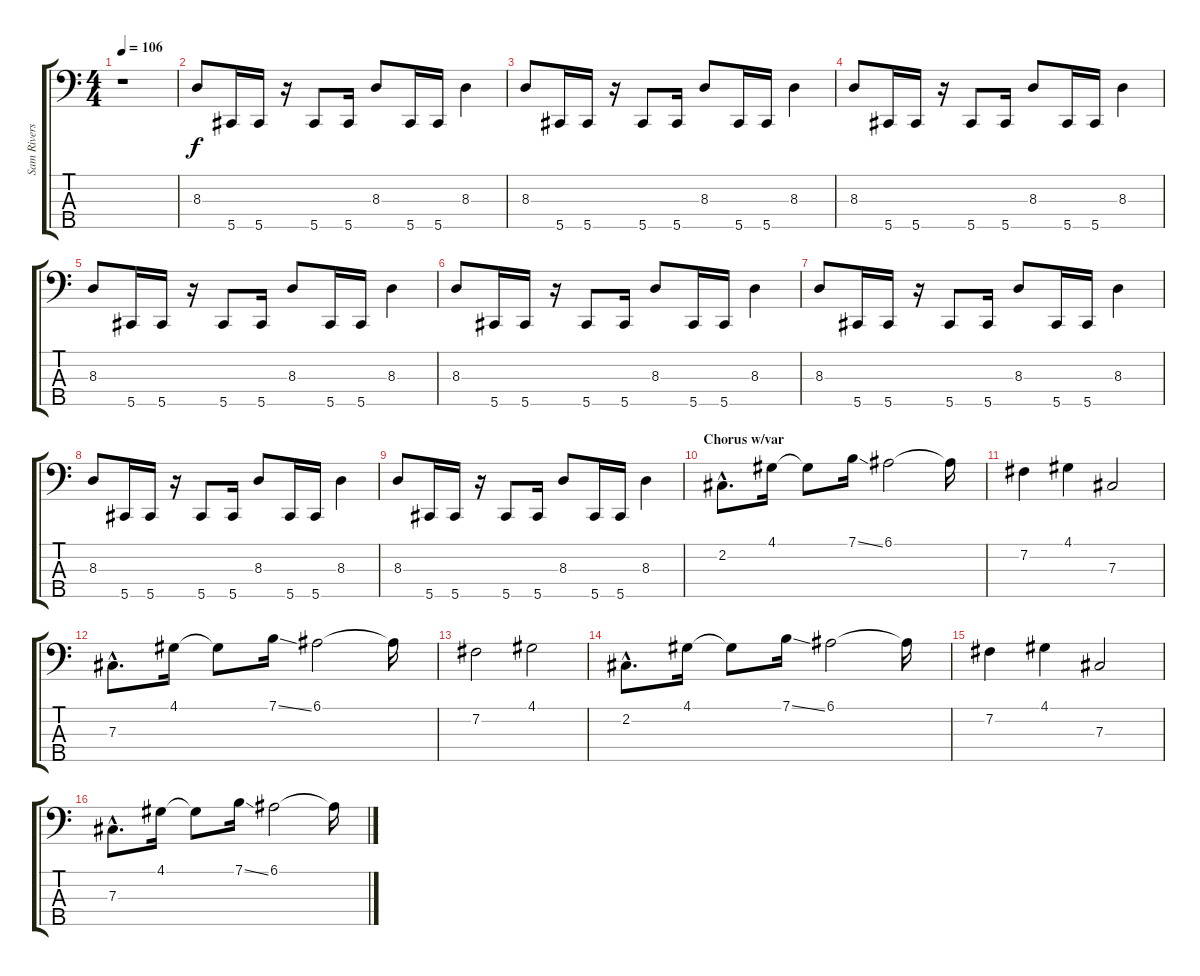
\track ("Sam Rivers" "Sam Rivers") {instrument electricbassfinger}
\staff {score tabs}
\tuning (E2 B1 Gb1 Db1 Ab0) {hide}
\ts (4 4)
\tempo 106
\clef f4
\ks c
r.1{dy f} |
8.3.8 5.5.16 5.5.16 r.16 5.5.8 5.5.16 8.3.8 5.5.16 5.5.16 8.3.4 |
8.3.8 5.5.16 5.5.16 r.16 5.5.8 5.5.16 8.3.8 5.5.16 5.5.16 8.3.4 |
8.3.8 5.5.16 5.5.16 r.16 5.5.8 5.5.16 8.3.8 5.5.16 5.5.16 8.3.4 |
8.3.8 5.5.16 5.5.16 r.16 5.5.8 5.5.16 8.3.8 5.5.16 5.5.16 8.3.4 |
8.3.8 5.5.16 5.5.16 r.16 5.5.8 5.5.16 8.3.8 5.5.16 5.5.16 8.3.4 |
8.3.8 5.5.16 5.5.16 r.16 5.5.8 5.5.16 8.3.8 5.5.16 5.5.16 8.3.4 |
8.3.8 5.5.16 5.5.16 r.16 5.5.8 5.5.16 8.3.8 5.5.16 5.5.16 8.3.4 |
8.3.8 5.5.16 5.5.16 r.16 5.5.8 5.5.16 8.3.8 5.5.16 5.5.16 8.3.4 |
\section ("" "Chorus w/var")
2.2{hac}.8{d} 4.1.16 4.1{t}.8 7.1{ss}.16 6.1.2 6.1{t}.16 |
7.2.4 4.1.4 7.3.2 |
7.3{hac}.8{d} 4.1.16 4.1{t}.8 7.1{ss}.16 6.1.2 6.1{t}.16 |
7.2.2 4.1.2 |
2.2{hac}.8{d} 4.1.16 4.1{t}.8 7.1{ss}.16 6.1.2 6.1{t}.16 |
7.2.4 4.1.4 7.3.2 |
7.3{hac}.8{d} 4.1.16 4.1{t}.8 7.1{ss}.16 6.1.2 6.1{t}.16
